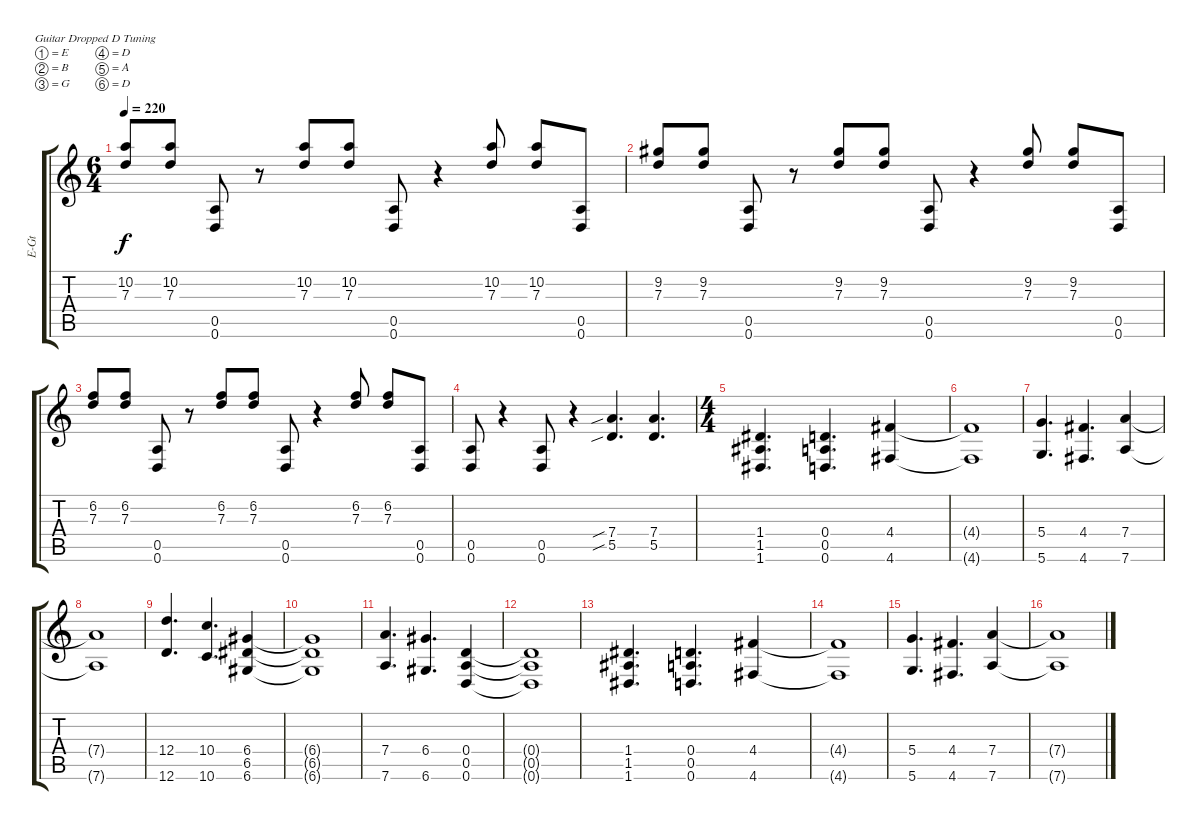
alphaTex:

\bracketExtendMode groupsimilarinstruments
\otherSystemsTrackNameOrientation horizontal
\track ("Guitar 1" "E-Gt") {instrument distortionguitar}
\staff {score tabs}
\tuning (E4 B3 G3 D3 A2 D2)
\ts (6 4)
\tempo 220
\clef g2
\ks c
(10.2 7.3).8{dy f instrument distortionguitar beam Up} (10.2 7.3).8{beam Up} (0.5 0.6).8{beam Up} r.8{beam Up} (10.2 7.3).8{beam Up} (10.2 7.3).8{beam Up} (0.5 0.6).8{beam Up} r.4{beam Up} (10.2 7.3).8{beam Up} (10.2 7.3).8{beam Up} (0.5 0.6).8{beam Up} |
(9.2{acc #} 7.3).8{beam Up} (9.2{acc #} 7.3).8{beam Up} (0.5 0.6).8{beam Up} r.8{beam Up} (9.2{acc #} 7.3).8{beam Up} (9.2{acc #} 7.3).8{beam Up} (0.5 0.6).8{beam Up} r.4{beam Up} (9.2{acc #} 7.3).8{beam Up} (9.2{acc #} 7.3).8{beam Up} (0.5 0.6).8{beam Up} |
(6.2 7.3).8{beam Up} (6.2 7.3).8{beam Up} (0.5 0.6).8{beam Up} r.8{beam Up} (6.2 7.3).8{beam Up} (6.2 7.3).8{beam Up} (0.5 0.6).8{beam Up} r.4{beam Up} (6.2 7.3).8{beam Up} (6.2 7.3).8{beam Up} (0.5 0.6).8{beam Up} |
(0.5 0.6).8{beam Up} r.4{beam Up} (0.5 0.6).8{beam Up} r.4{beam Up} (7.4{sib} 5.5{sib}).4{d beam Up} (7.4 5.5).4{d beam Up} |
\ts (4 4)
(1.4{acc #} 1.5{acc #} 1.6{acc #}).4{d beam Up} (0.4 0.5 0.6).4{d beam Up} (4.4{acc #} 4.6{acc #}).4{beam Up} |
(4.4{t acc #} 4.6{t acc #}).1{beam Up} |
(5.4 5.6).4{d beam Up} (4.4{acc #} 4.6{acc #}).4{d beam Up} (7.4 7.6).4{beam Up} |
(7.4{t} 7.6{t}).1{beam Up} |
(12.4 12.6).4{d beam Up} (10.4 10.6).4{d beam Up} (6.4{acc #} 6.5{acc #} 6.6{acc #}).4{beam Up} |
(6.4{t acc #} 6.5{t acc #} 6.6{t acc #}).1{beam Up} |
(7.4 7.6).4{d beam Up} (6.4{acc #} 6.6{acc #}).4{d beam Up} (0.4 0.5 0.6).4{beam Up} |
(0.4{t} 0.5{t} 0.6{t}).1{beam Up} |
(1.4{acc #} 1.5{acc #} 1.6{acc #}).4{d beam Up} (0.4 0.5 0.6).4{d beam Up} (4.4{acc #} 4.6{acc #}).4{beam Up} |
(4.4{t acc #} 4.6{t acc #}).1{beam Up} |
(5.4 5.6).4{d beam Up} (4.4{acc #} 4.6{acc #}).4{d beam Up} (7.4 7.6).4{beam Up} |
(7.4{t} 7.6{t}).1{beam Up}
